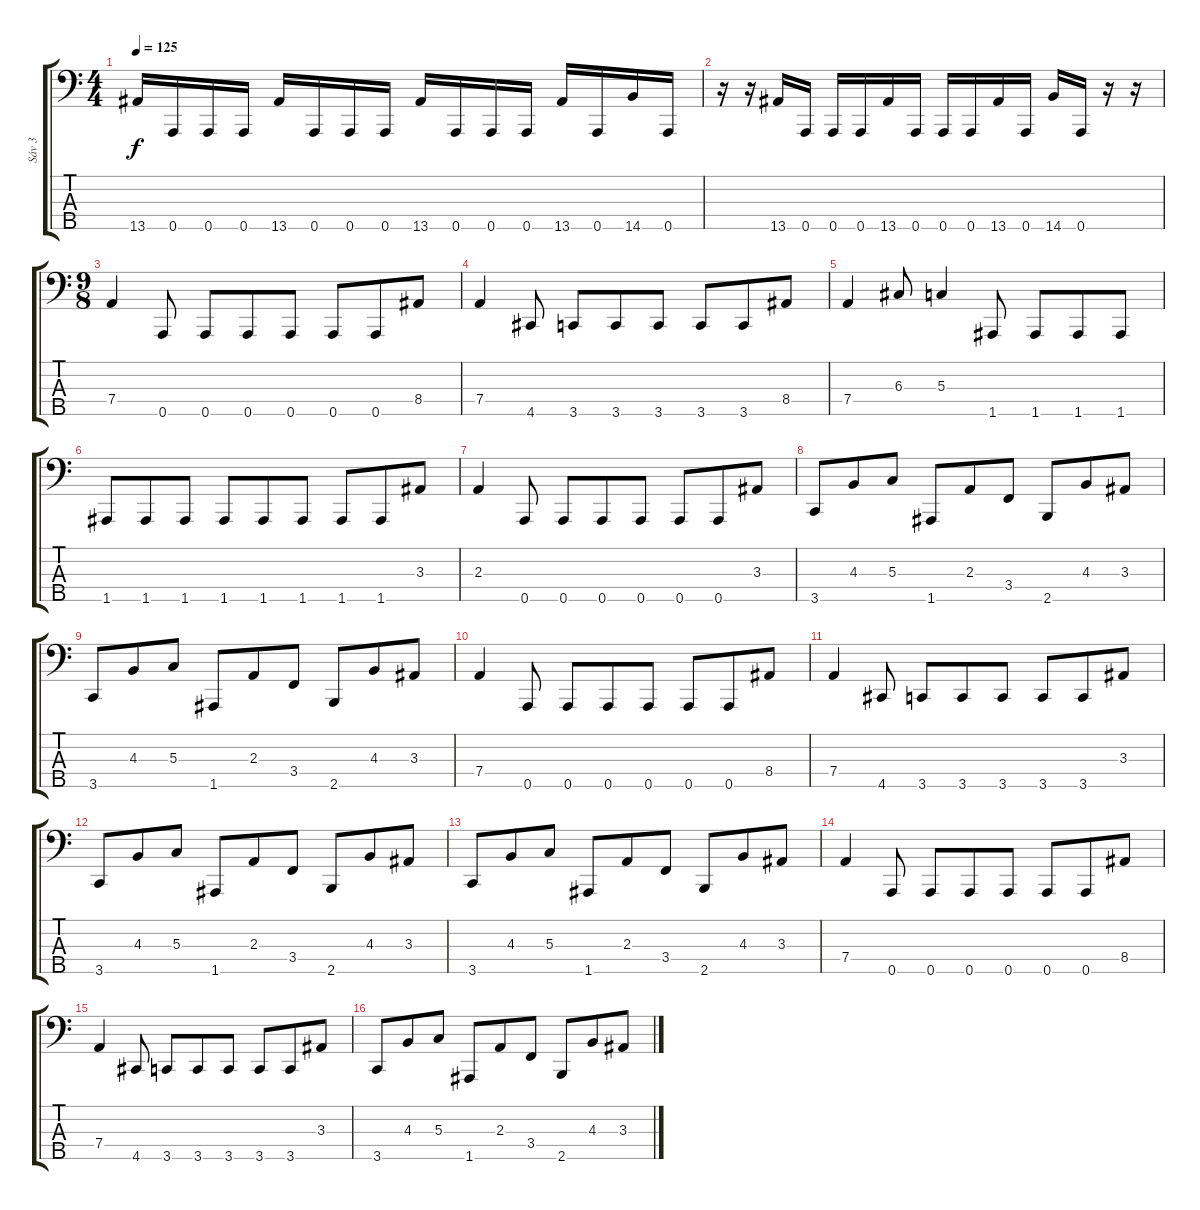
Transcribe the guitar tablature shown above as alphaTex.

\track ("Sáv 3" "Sáv 3") {instrument electricbassfinger}
\staff {score tabs}
\tuning (E2 C2 G1 D1 A0) {hide}
\ts (4 4)
\tempo 125
\clef f4
\ks c
13.5.16{dy f} 0.5.16 0.5.16 0.5.16 13.5.16 0.5.16 0.5.16 0.5.16 13.5.16 0.5.16 0.5.16 0.5.16 13.5.16 0.5.16 14.5.16 0.5.16 |
r.16 r.16 13.5.16 0.5.16 0.5.16 0.5.16 13.5.16 0.5.16 0.5.16 0.5.16 13.5.16 0.5.16 14.5.16 0.5.16 r.16 r.16 |
\ts (9 8)
7.4.4 0.5.8 0.5.8 0.5.8 0.5.8 0.5.8 0.5.8 8.4.8 |
7.4.4 4.5.8 3.5.8 3.5.8 3.5.8 3.5.8 3.5.8 8.4.8 |
7.4.4 6.3.8 5.3.4 1.5.8 1.5.8 1.5.8 1.5.8 |
1.5.8 1.5.8 1.5.8 1.5.8 1.5.8 1.5.8 1.5.8 1.5.8 3.3.8 |
2.3.4 0.5.8 0.5.8 0.5.8 0.5.8 0.5.8 0.5.8 3.3.8 |
3.5.8 4.3.8 5.3.8 1.5.8 2.3.8 3.4.8 2.5.8 4.3.8 3.3.8 |
3.5.8 4.3.8 5.3.8 1.5.8 2.3.8 3.4.8 2.5.8 4.3.8 3.3.8 |
7.4.4 0.5.8 0.5.8 0.5.8 0.5.8 0.5.8 0.5.8 8.4.8 |
7.4.4 4.5.8 3.5.8 3.5.8 3.5.8 3.5.8 3.5.8 3.3.8 |
3.5.8 4.3.8 5.3.8 1.5.8 2.3.8 3.4.8 2.5.8 4.3.8 3.3.8 |
3.5.8 4.3.8 5.3.8 1.5.8 2.3.8 3.4.8 2.5.8 4.3.8 3.3.8 |
7.4.4 0.5.8 0.5.8 0.5.8 0.5.8 0.5.8 0.5.8 8.4.8 |
7.4.4 4.5.8 3.5.8 3.5.8 3.5.8 3.5.8 3.5.8 3.3.8 |
3.5.8 4.3.8 5.3.8 1.5.8 2.3.8 3.4.8 2.5.8 4.3.8 3.3.8
